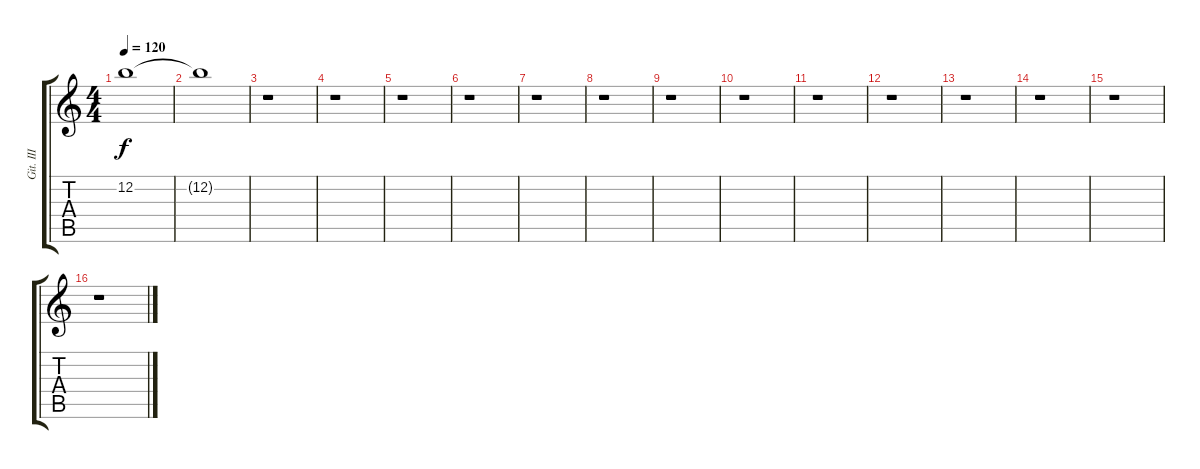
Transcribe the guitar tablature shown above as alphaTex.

\track ("Git. III" "Git. III") {instrument overdrivenguitar}
\staff {score tabs}
\tuning (E4 B3 G3 D3 A2 E2) {hide}
\ts (4 4)
\tempo 120
\clef g2
\ks c
12.2.1{dy f} |
12.2{t}.1 |
r.1 |
r.1 |
r.1 |
r.1 |
r.1 |
r.1 |
r.1 |
r.1 |
r.1 |
r.1 |
r.1 |
r.1 |
r.1 |
r.1
